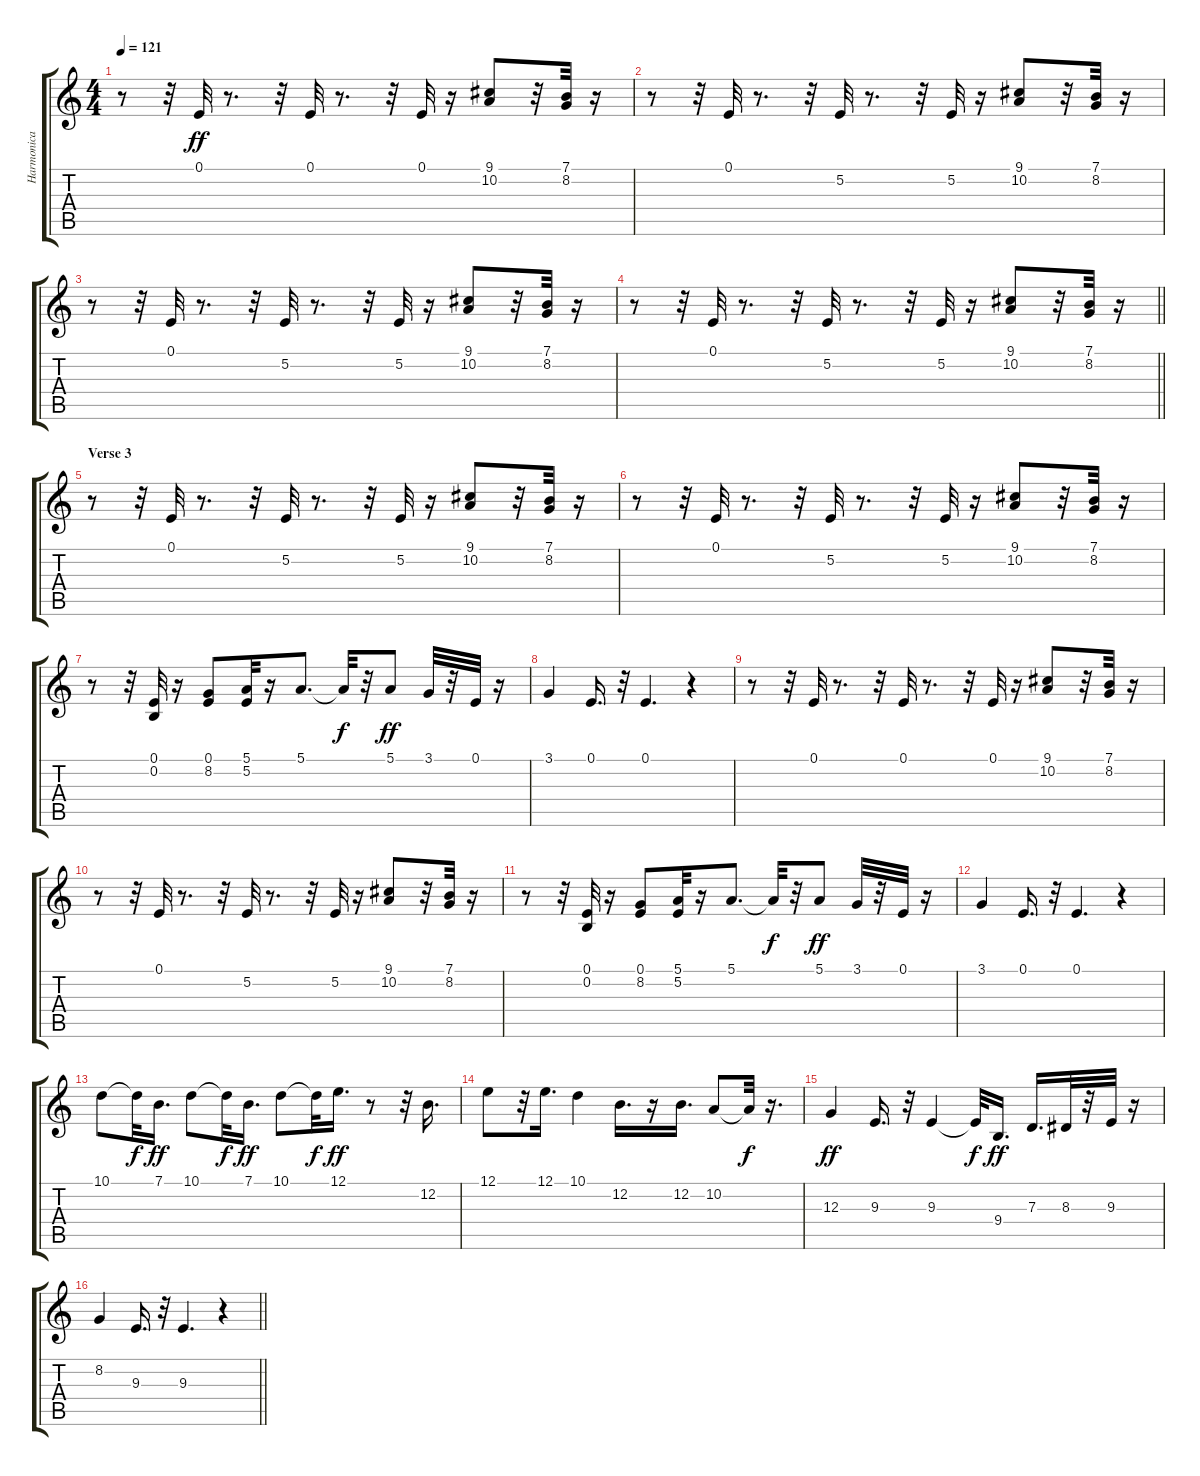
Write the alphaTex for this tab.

\track ("Harmonica" "Harmonica") {solo instrument harmonica}
\staff {score tabs}
\tuning (E4 B3 G3 D3 A2 E2) {hide}
\ts (4 4)
\tempo 121
\clef g2
\ks c
r.8{dy ff} r.32 0.1.32{volume 12} r.8{d} r.32 0.1.32 r.8{d} r.32 0.1.32 r.16 (9.1 10.2).8 r.32 (7.1 8.2).32 r.16 |
r.8 r.32 0.1.32 r.8{d} r.32 5.2.32 r.8{d} r.32 5.2.32 r.16 (9.1 10.2).8 r.32 (7.1 8.2).32 r.16 |
r.8 r.32 0.1.32 r.8{d} r.32 5.2.32 r.8{d} r.32 5.2.32 r.16 (9.1 10.2).8 r.32 (7.1 8.2).32 r.16 |
\barLineRight lightlight
r.8 r.32 0.1.32 r.8{d} r.32 5.2.32 r.8{d} r.32 5.2.32 r.16 (9.1 10.2).8 r.32 (7.1 8.2).32 r.16 |
\section ("" "Verse 3")
r.8 r.32 0.1.32 r.8{d} r.32 5.2.32 r.8{d} r.32 5.2.32 r.16 (9.1 10.2).8 r.32 (7.1 8.2).32 r.16 |
r.8 r.32 0.1.32 r.8{d} r.32 5.2.32 r.8{d} r.32 5.2.32 r.16 (9.1 10.2).8 r.32 (7.1 8.2).32 r.16 |
r.8 r.32 (0.1 0.2).32{volume 14} r.16 (0.1 8.2).8 (5.1 5.2).32 r.16 5.1.8{d} 5.1{t}.32{dy f} r.32 5.1.8{dy ff} 3.1.32 r.32 0.1.32 r.16 |
3.1.4 0.1.16{d} r.32 0.1.4{d} r.4 |
r.8 r.32 0.1.32{volume 12} r.8{d} r.32 0.1.32 r.8{d} r.32 0.1.32 r.16 (9.1 10.2).8 r.32 (7.1 8.2).32 r.16 |
r.8 r.32 0.1.32 r.8{d} r.32 5.2.32 r.8{d} r.32 5.2.32 r.16 (9.1 10.2).8 r.32 (7.1 8.2).32 r.16 |
r.8 r.32 (0.1 0.2).32{volume 14} r.16 (0.1 8.2).8 (5.1 5.2).32 r.16 5.1.8{d} 5.1{t}.32{dy f} r.32 5.1.8{dy ff} 3.1.32 r.32 0.1.32 r.16 |
3.1.4 0.1.16{d} r.32 0.1.4{d} r.4 |
10.1.8{volume 12} 10.1{t}.32{dy f} 7.1.16{d dy ff} 10.1.8 10.1{t}.32{dy f} 7.1.16{d dy ff} 10.1.8 10.1{t}.32{dy f} 12.1.16{d dy ff} r.8 r.32 12.2.16{d} |
12.1.8 r.32 12.1.16{d} 10.1.4 12.2.16{d} r.16 12.2.16{d} 10.2.8 10.2{t}.32{dy f} r.16{d} |
12.3.4{dy ff} 9.3.16{d} r.32 9.3.4 9.3{t}.32{dy f} 9.4.16{d dy ff volume 14} 7.3.16{d} 8.3.32 r.32 9.3.32 r.16 |
\barLineRight lightlight
8.2.4 9.3.16{d} r.32 9.3.4{d} r.4
